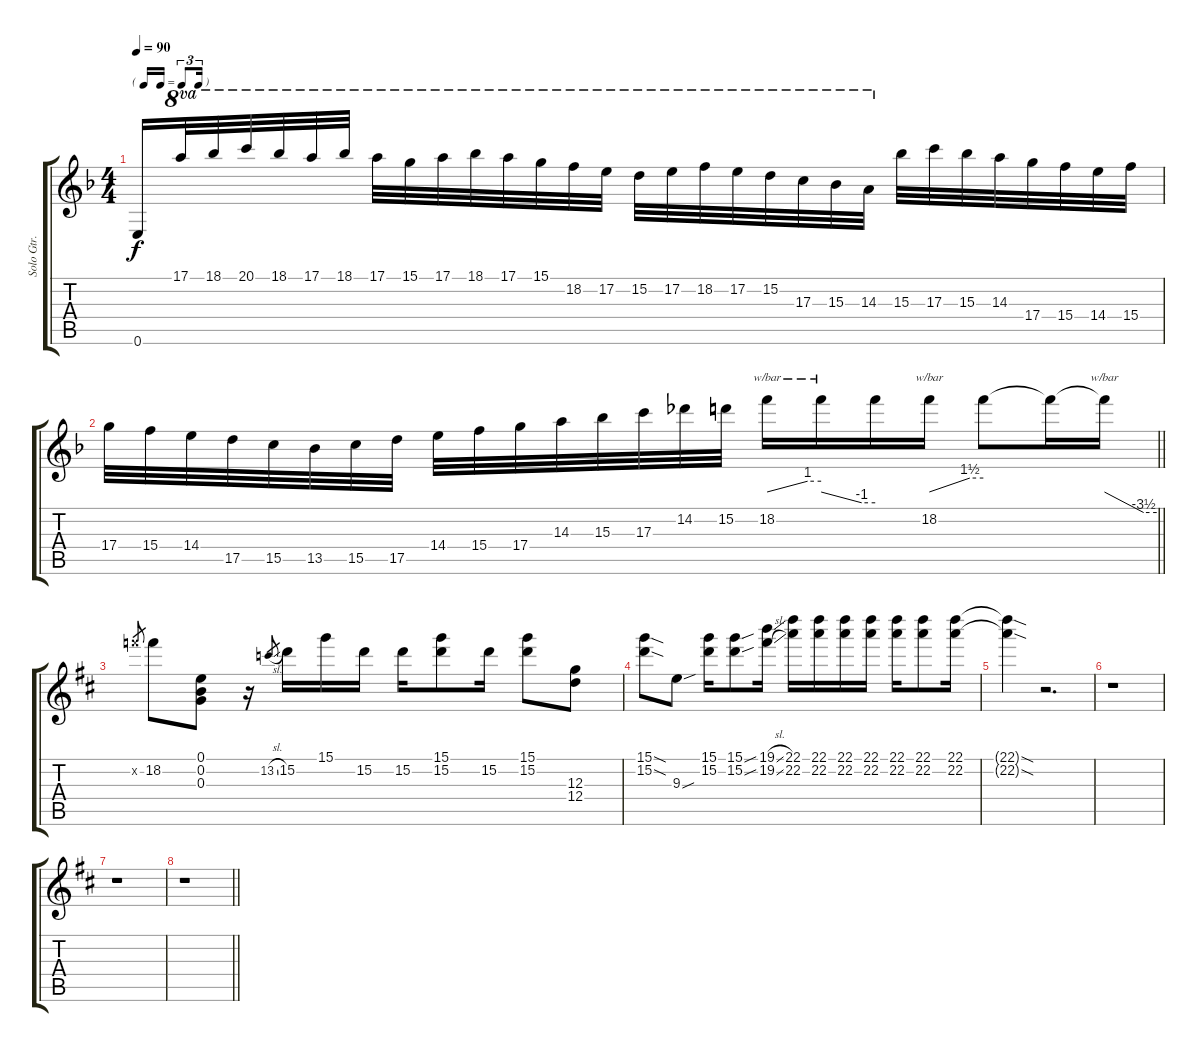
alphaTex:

\track ("Solo Gtr." "Solo Gtr.") {instrument distortionguitar}
\staff {score tabs}
\tuning (E4 B3 G3 D3 A2 E2) {hide}
\ts (4 4)
\tf triplet16th
\tempo 90
\clef g2
\ks f
0.6{t}.16{dy f} 17.1.32{ot 8va} 18.1.32{ot 8va} 20.1.32{ot 8va} 18.1.32{ot 8va} 17.1.32{ot 8va} 18.1.32{ot 8va} 17.1.32{ot 8va} 15.1.32{ot 8va} 17.1.32{ot 8va} 18.1.32{ot 8va} 17.1.32{ot 8va} 15.1.32{ot 8va} 18.2.32{ot 8va} 17.2.32{ot 8va} 15.2.32{ot 8va} 17.2.32{ot 8va} 18.2.32{ot 8va} 17.2.32{ot 8va} 15.2.32{ot 8va} 17.3.32{ot 8va} 15.3.32{ot 8va} 14.3.32{ot 8va} 15.3.32 17.3.32 15.3.32 14.3.32 17.4.32 15.4.32 14.4.32 15.4.32 |
\barLineRight lightlight
17.4.32 15.4.32 14.4.32 17.5.32 15.5.32 13.5.32 15.5.32 17.5.32 14.4.32 15.4.32 17.4.32 14.3.32 15.3.32 17.3.32 14.2.32 15.2.32 18.2.16{tbe (custom default 0 0 45 4 60 4)} 18.2{t}.16{tbe (custom default 0 0 45 -4 60 -4)} 18.2{t}.16 18.2.16{tbe (custom default 0 0 45 6 60 6)} 18.2{t}.8 18.2{t}.16 18.2{t}.16{tbe (custom default 0 0 45 -14 60 -14)} |
\ks d
18.2{x}.8{gr} 18.2.8 (0.1 0.2 0.3).8 r.16 13.2{sl}.8{gr} 15.2.16 15.1.16 15.2.16 15.2.16 (15.1 15.2).8 15.2.16 (15.1 15.2).8 (12.3 12.4).8 |
(15.1{sod} 15.2{sod}).8 9.3{sou}.8 (15.1 15.2).16 (15.1{sou} 15.2{sou}).8 (19.1{sl} 19.2{sl}).16 (22.1 22.2).16 (22.1 22.2).16 (22.1 22.2).16 (22.1 22.2).16 (22.1 22.2).16 (22.1 22.2).8 (22.1 22.2).16 |
(22.1{sod t} 22.2{sod t}).4 r.2{d} |
r.1 |
r.1 |
\barLineRight lightlight
r.1
